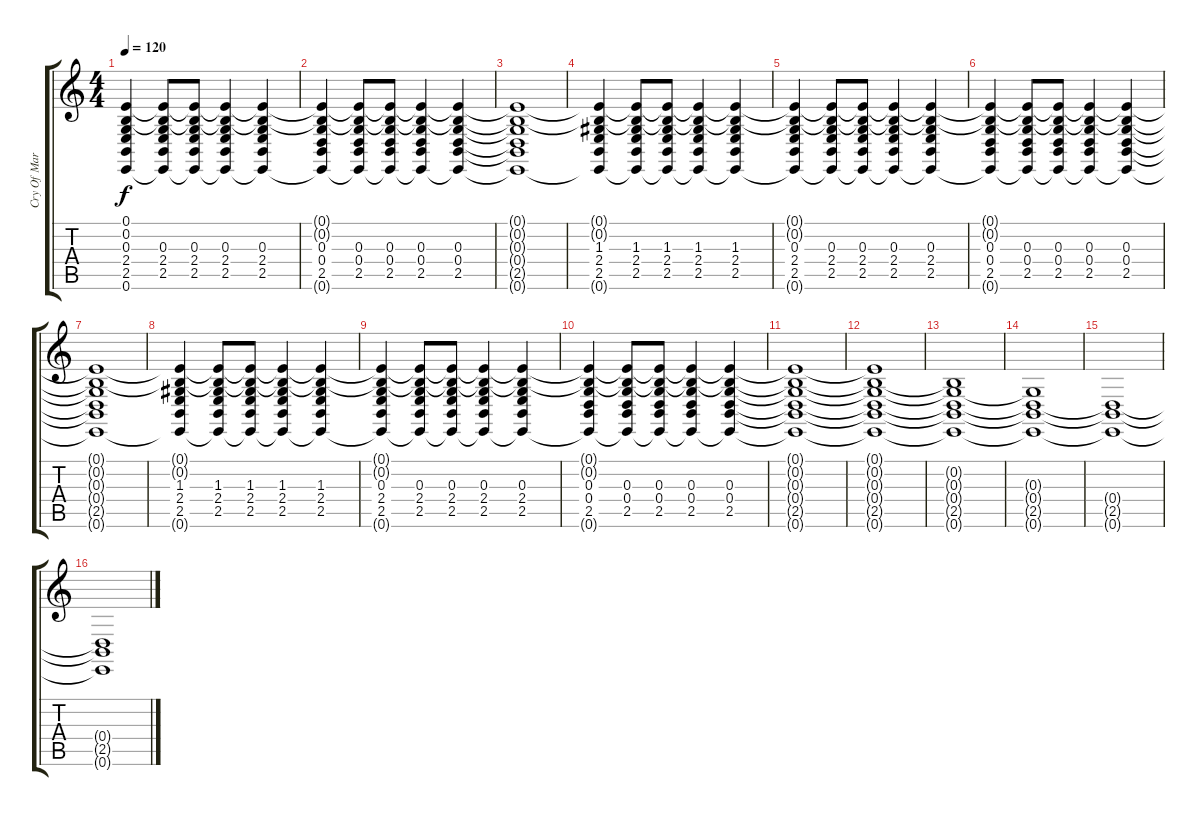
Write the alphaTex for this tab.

\track ("Cry Of Martyrs : Church Organ" "Cry Of Mar") {instrument churchorgan}
\staff {score tabs}
\tuning (E4 B3 G3 D3 A2 E2) {hide}
\ts (4 4)
\tempo 120
\clef g2
\ks c
(0.1{t} 0.2{t} 0.3 2.4 2.5 0.6{t}).4{dy f} (0.1{t} 0.2{t} 0.3 2.4 2.5 0.6{t}).8 (0.1{t} 0.2{t} 0.3 2.4 2.5 0.6{t}).8 (0.1{t} 0.2{t} 0.3 2.4 2.5 0.6{t}).4 (0.1{t} 0.2{t} 0.3 2.4 2.5 0.6{t}).4 |
(0.1{t} 0.2{t} 0.3 0.4 2.5 0.6{t}).4 (0.1{t} 0.2{t} 0.3 0.4 2.5 0.6{t}).8 (0.1{t} 0.2{t} 0.3 0.4 2.5 0.6{t}).8 (0.1{t} 0.2{t} 0.3 0.4 2.5 0.6{t}).4 (0.1{t} 0.2{t} 0.3 0.4 2.5 0.6{t}).4 |
(0.1{t} 0.2{t} 0.3{t} 0.4{t} 2.5{t} 0.6{t}).1 |
(0.1{t} 0.2{t} 1.3 2.4 2.5 0.6{t}).4 (0.1{t} 0.2{t} 1.3 2.4 2.5 0.6{t}).8 (0.1{t} 0.2{t} 1.3 2.4 2.5 0.6{t}).8 (0.1{t} 0.2{t} 1.3 2.4 2.5 0.6{t}).4 (0.1{t} 0.2{t} 1.3 2.4 2.5 0.6{t}).4 |
(0.1{t} 0.2{t} 0.3 2.4 2.5 0.6{t}).4 (0.1{t} 0.2{t} 0.3 2.4 2.5 0.6{t}).8 (0.1{t} 0.2{t} 0.3 2.4 2.5 0.6{t}).8 (0.1{t} 0.2{t} 0.3 2.4 2.5 0.6{t}).4 (0.1{t} 0.2{t} 0.3 2.4 2.5 0.6{t}).4 |
(0.1{t} 0.2{t} 0.3 0.4 2.5 0.6{t}).4 (0.1{t} 0.2{t} 0.3 0.4 2.5 0.6{t}).8 (0.1{t} 0.2{t} 0.3 0.4 2.5 0.6{t}).8 (0.1{t} 0.2{t} 0.3 0.4 2.5 0.6{t}).4 (0.1{t} 0.2{t} 0.3 0.4 2.5 0.6{t}).4 |
(0.1{t} 0.2{t} 0.3{t} 0.4{t} 2.5{t} 0.6{t}).1 |
(0.1{t} 0.2{t} 1.3 2.4 2.5 0.6{t}).4 (0.1{t} 0.2{t} 1.3 2.4 2.5 0.6{t}).8 (0.1{t} 0.2{t} 1.3 2.4 2.5 0.6{t}).8 (0.1{t} 0.2{t} 1.3 2.4 2.5 0.6{t}).4 (0.1{t} 0.2{t} 1.3 2.4 2.5 0.6{t}).4 |
(0.1{t} 0.2{t} 0.3 2.4 2.5 0.6{t}).4 (0.1{t} 0.2{t} 0.3 2.4 2.5 0.6{t}).8 (0.1{t} 0.2{t} 0.3 2.4 2.5 0.6{t}).8 (0.1{t} 0.2{t} 0.3 2.4 2.5 0.6{t}).4 (0.1{t} 0.2{t} 0.3 2.4 2.5 0.6{t}).4 |
(0.1{t} 0.2{t} 0.3 0.4 2.5 0.6{t}).4 (0.1{t} 0.2{t} 0.3 0.4 2.5 0.6{t}).8 (0.1{t} 0.2{t} 0.3 0.4 2.5 0.6{t}).8 (0.1{t} 0.2{t} 0.3 0.4 2.5 0.6{t}).4 (0.1{t} 0.2{t} 0.3 0.4 2.5 0.6{t}).4 |
(0.1{t} 0.2{t} 0.3{t} 0.4{t} 2.5{t} 0.6{t}).1 |
(0.1{t} 0.2{t} 0.3{t} 0.4{t} 2.5{t} 0.6{t}).1 |
(0.2{t} 0.3{t} 0.4{t} 2.5{t} 0.6{t}).1 |
(0.3{t} 0.4{t} 2.5{t} 0.6{t}).1 |
(0.4{t} 2.5{t} 0.6{t}).1 |
(0.4{t} 2.5{t} 0.6{t}).1
